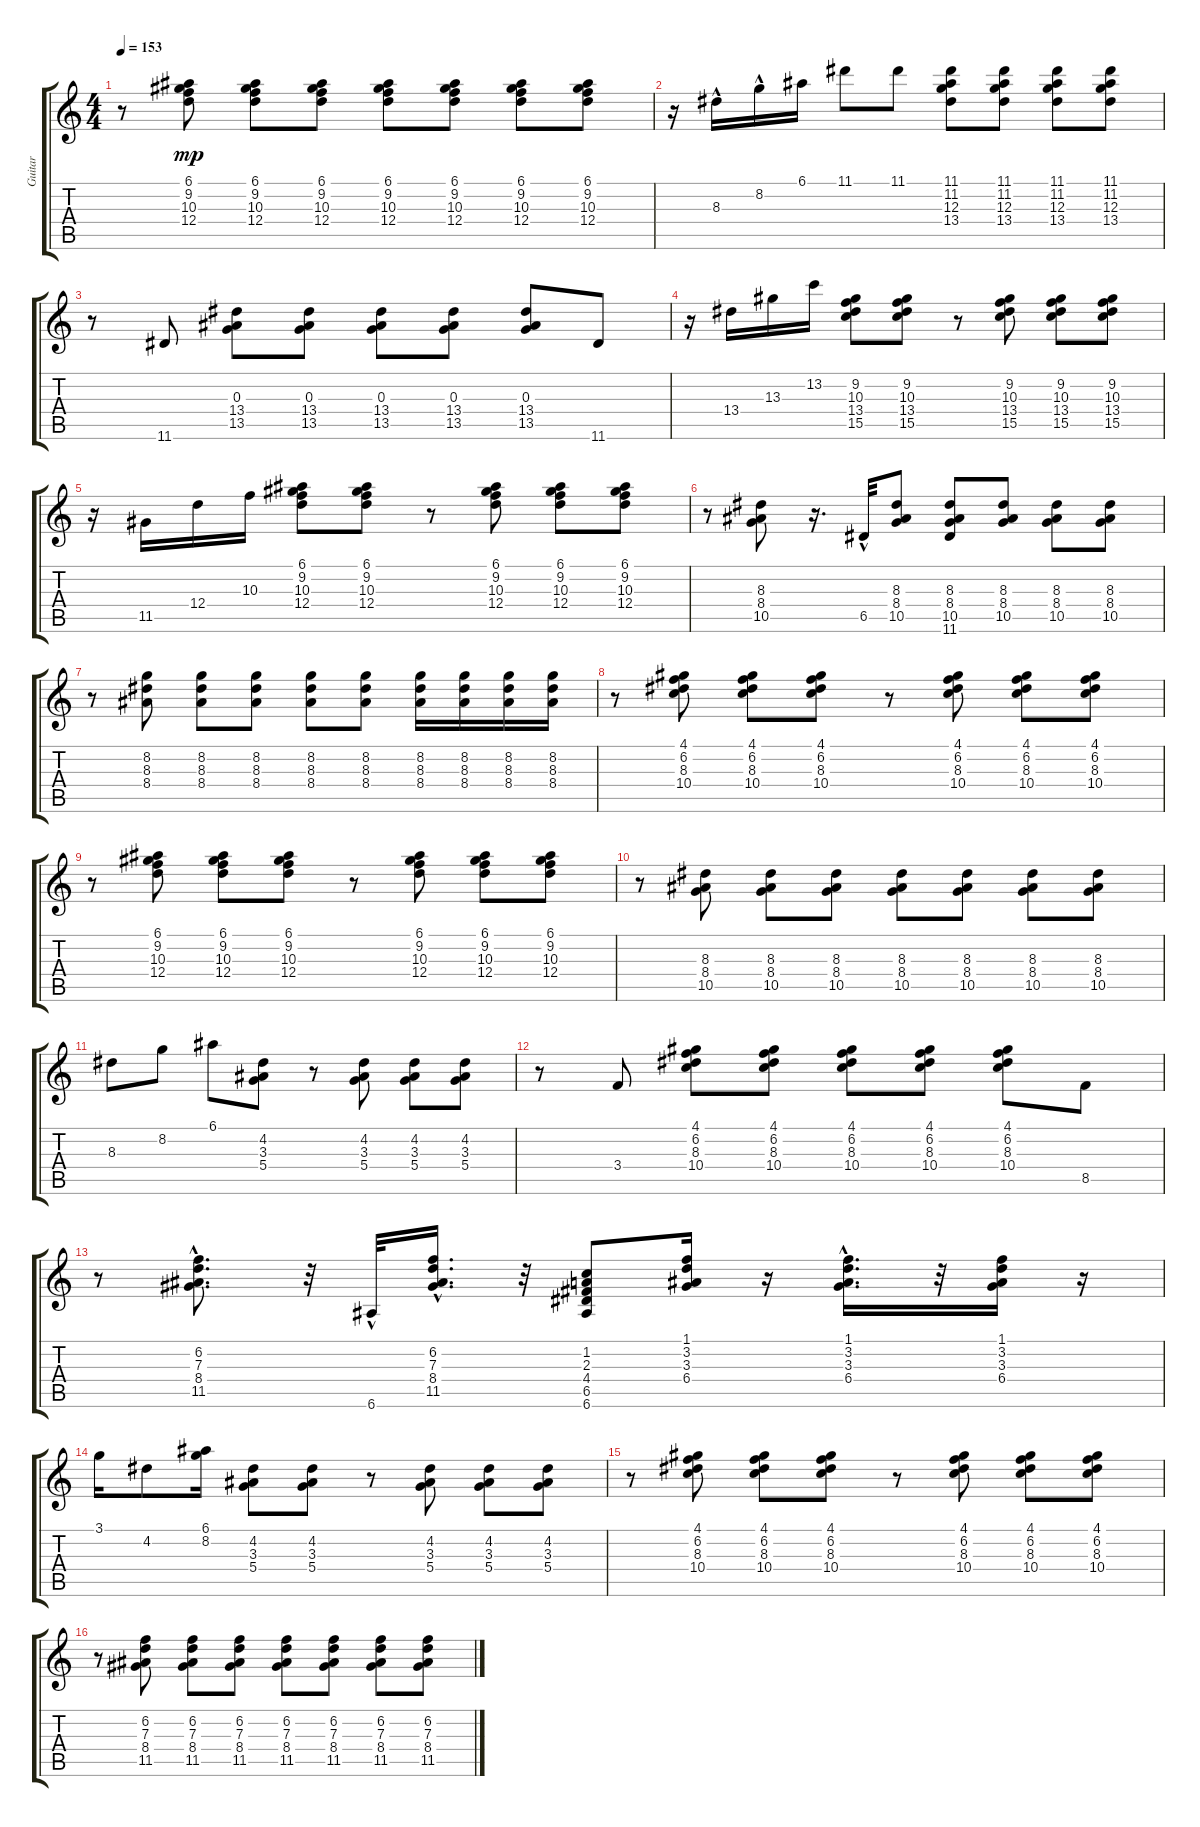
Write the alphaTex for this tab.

\track ("Guitar" "Guitar") {instrument electricguitarclean}
\staff {score tabs}
\tuning (E4 B3 G3 D3 A2 E2) {hide}
\ts (4 4)
\tempo 153
\clef g2
\ks c
r.8{dy mp} (6.1 9.2 10.3 12.4).8 (6.1 9.2 10.3 12.4).8 (6.1 9.2 10.3 12.4).8 (6.1 9.2 10.3 12.4).8 (6.1 9.2 10.3 12.4).8 (6.1 9.2 10.3 12.4).8 (6.1 9.2 10.3 12.4).8 |
r.16 8.3{hac}.16 8.2{hac}.16 6.1.16 11.1.8 11.1.8 (11.1 11.2 12.3 13.4).8 (11.1 11.2 12.3 13.4).8 (11.1 11.2 12.3 13.4).8 (11.1 11.2 12.3 13.4).8 |
r.8 11.6.8 (0.3 13.4 13.5).8 (0.3 13.4 13.5).8 (0.3 13.4 13.5).8 (0.3 13.4 13.5).8 (0.3 13.4 13.5).8 11.6.8 |
r.16 13.4.16 13.3.16 13.2.16 (9.2 10.3 13.4 15.5).8 (9.2 10.3 13.4 15.5).8 r.8 (9.2 10.3 13.4 15.5).8 (9.2 10.3 13.4 15.5).8 (9.2 10.3 13.4 15.5).8 |
r.16 11.5.16 12.4.16 10.3.16 (6.1 9.2 10.3 12.4).8 (6.1 9.2 10.3 12.4).8 r.8 (6.1 9.2 10.3 12.4).8 (6.1 9.2 10.3 12.4).8 (6.1 9.2 10.3 12.4).8 |
r.8 (8.3 8.4 10.5).8 r.16{d} 6.5{hac}.32 (8.3 8.4 10.5).8 (8.3 8.4 10.5 11.6).8 (8.3 8.4 10.5).8 (8.3 8.4 10.5).8 (8.3 8.4 10.5).8 |
r.8 (8.2 8.3 8.4).8 (8.2 8.3 8.4).8 (8.2 8.3 8.4).8 (8.2 8.3 8.4).8 (8.2 8.3 8.4).8 (8.2 8.3 8.4).16 (8.2 8.3 8.4).16 (8.2 8.3 8.4).16 (8.2 8.3 8.4).16 |
r.8 (4.1 6.2 8.3 10.4).8 (4.1 6.2 8.3 10.4).8 (4.1 6.2 8.3 10.4).8 r.8 (4.1 6.2 8.3 10.4).8 (4.1 6.2 8.3 10.4).8 (4.1 6.2 8.3 10.4).8 |
r.8 (6.1 9.2 10.3 12.4).8 (6.1 9.2 10.3 12.4).8 (6.1 9.2 10.3 12.4).8 r.8 (6.1 9.2 10.3 12.4).8 (6.1 9.2 10.3 12.4).8 (6.1 9.2 10.3 12.4).8 |
r.8 (8.3 8.4 10.5).8 (8.3 8.4 10.5).8 (8.3 8.4 10.5).8 (8.3 8.4 10.5).8 (8.3 8.4 10.5).8 (8.3 8.4 10.5).8 (8.3 8.4 10.5).8 |
8.3.8 8.2.8 6.1.8 (4.2 3.3 5.4).8 r.8 (4.2 3.3 5.4).8 (4.2 3.3 5.4).8 (4.2 3.3 5.4).8 |
r.8 3.4.8 (4.1 6.2 8.3 10.4).8 (4.1 6.2 8.3 10.4).8 (4.1 6.2 8.3 10.4).8 (4.1 6.2 8.3 10.4).8 (4.1 6.2 8.3 10.4).8 8.5.8 |
r.8 (6.2{hac} 7.3{hac} 8.4{hac} 11.5{hac}).8{d} r.32 6.6{hac}.32 (6.2{hac} 7.3{hac} 8.4{hac} 11.5{hac}).16{d} r.32 (1.2 2.3 4.4 6.5 6.6).8 (1.1 3.2 3.3 6.4).16 r.16 (1.1{hac} 3.2{hac} 3.3{hac} 6.4{hac}).16{d} r.32 (1.1 3.2 3.3 6.4).16 r.16 |
3.1.16 4.2.8 (6.1 8.2).16 (4.2 3.3 5.4).8 (4.2 3.3 5.4).8 r.8 (4.2 3.3 5.4).8 (4.2 3.3 5.4).8 (4.2 3.3 5.4).8 |
r.8 (4.1 6.2 8.3 10.4).8 (4.1 6.2 8.3 10.4).8 (4.1 6.2 8.3 10.4).8 r.8 (4.1 6.2 8.3 10.4).8 (4.1 6.2 8.3 10.4).8 (4.1 6.2 8.3 10.4).8 |
r.8 (6.2 7.3 8.4 11.5).8 (6.2 7.3 8.4 11.5).8 (6.2 7.3 8.4 11.5).8 (6.2 7.3 8.4 11.5).8 (6.2 7.3 8.4 11.5).8 (6.2 7.3 8.4 11.5).8 (6.2 7.3 8.4 11.5).8
